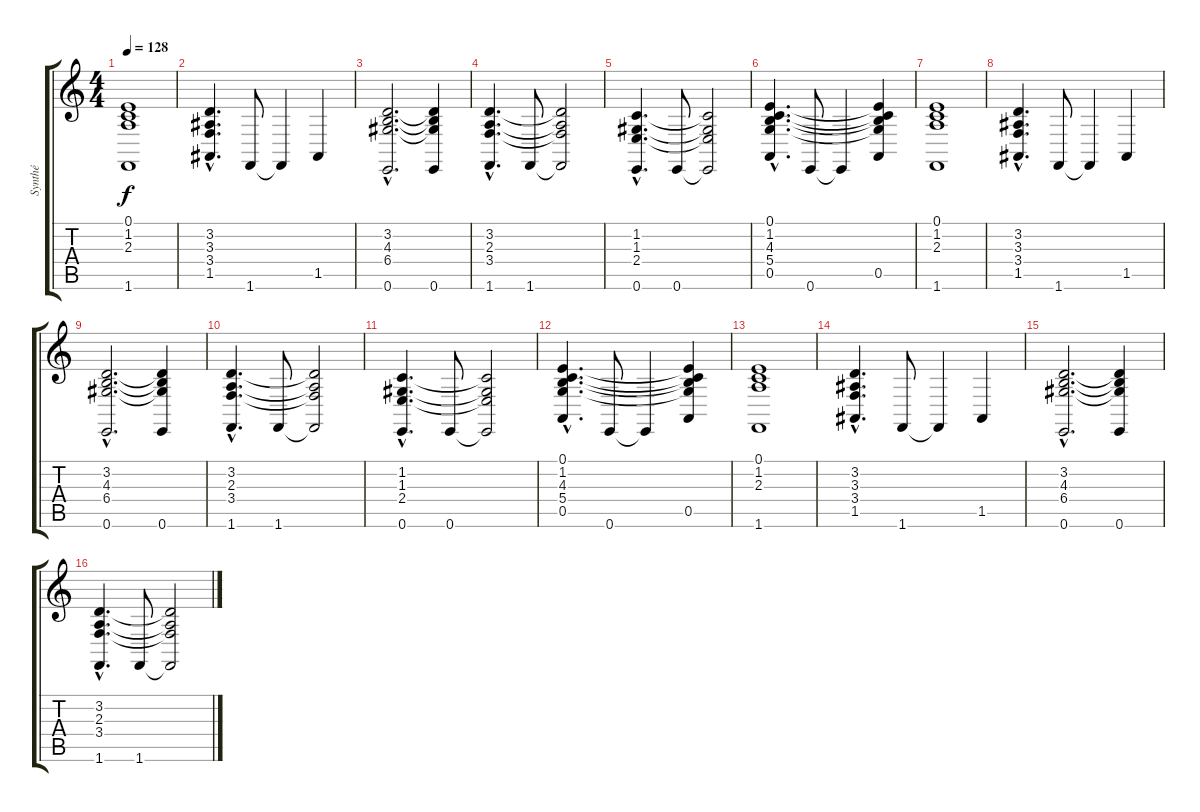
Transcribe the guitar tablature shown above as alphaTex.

\track ("Synthé" "Synthé") {instrument electricpiano2}
\staff {score tabs}
\tuning (E4 B3 G3 D3 A2 E2) {hide}
\ts (4 4)
\tempo 128
\clef g2
\ks c
(0.1 1.2 2.3 1.6).1{dy f} |
(3.2{hac} 3.3{hac} 3.4{hac} 1.5{hac}).4{d} 1.6.8 1.6{t}.4 1.5.4 |
(3.2{hac} 4.3{hac} 6.4{hac} 0.6{hac}).2{d} (3.2{t} 4.3{t} 6.4{t} 0.6).4 |
(3.2{hac} 2.3{hac} 3.4{hac} 1.6{hac}).4{d} 1.6.8 (3.2{t} 2.3{t} 3.4{t} 1.6{t}).2 |
(1.2{hac} 1.3{hac} 2.4{hac} 0.6{hac}).4{d} 0.6.8 (1.2{t} 1.3{t} 2.4{t} 0.6{t}).2 |
(0.1{hac} 1.2{hac} 4.3{hac} 5.4{hac} 0.5{hac}).4{d} 0.6.8 0.6{t}.4 (0.1{t} 1.2{t} 4.3{t} 5.4{t} 0.5).4 |
(0.1 1.2 2.3 1.6).1 |
(3.2{hac} 3.3{hac} 3.4{hac} 1.5{hac}).4{d} 1.6.8 1.6{t}.4 1.5.4 |
(3.2{hac} 4.3{hac} 6.4{hac} 0.6{hac}).2{d} (3.2{t} 4.3{t} 6.4{t} 0.6).4 |
(3.2{hac} 2.3{hac} 3.4{hac} 1.6{hac}).4{d} 1.6.8 (3.2{t} 2.3{t} 3.4{t} 1.6{t}).2 |
(1.2{hac} 1.3{hac} 2.4{hac} 0.6{hac}).4{d} 0.6.8 (1.2{t} 1.3{t} 2.4{t} 0.6{t}).2 |
(0.1{hac} 1.2{hac} 4.3{hac} 5.4{hac} 0.5{hac}).4{d} 0.6.8 0.6{t}.4 (0.1{t} 1.2{t} 4.3{t} 5.4{t} 0.5).4 |
(0.1 1.2 2.3 1.6).1 |
(3.2{hac} 3.3{hac} 3.4{hac} 1.5{hac}).4{d} 1.6.8 1.6{t}.4 1.5.4 |
(3.2{hac} 4.3{hac} 6.4{hac} 0.6{hac}).2{d} (3.2{t} 4.3{t} 6.4{t} 0.6).4 |
(3.2{hac} 2.3{hac} 3.4{hac} 1.6{hac}).4{d} 1.6.8 (3.2{t} 2.3{t} 3.4{t} 1.6{t}).2
